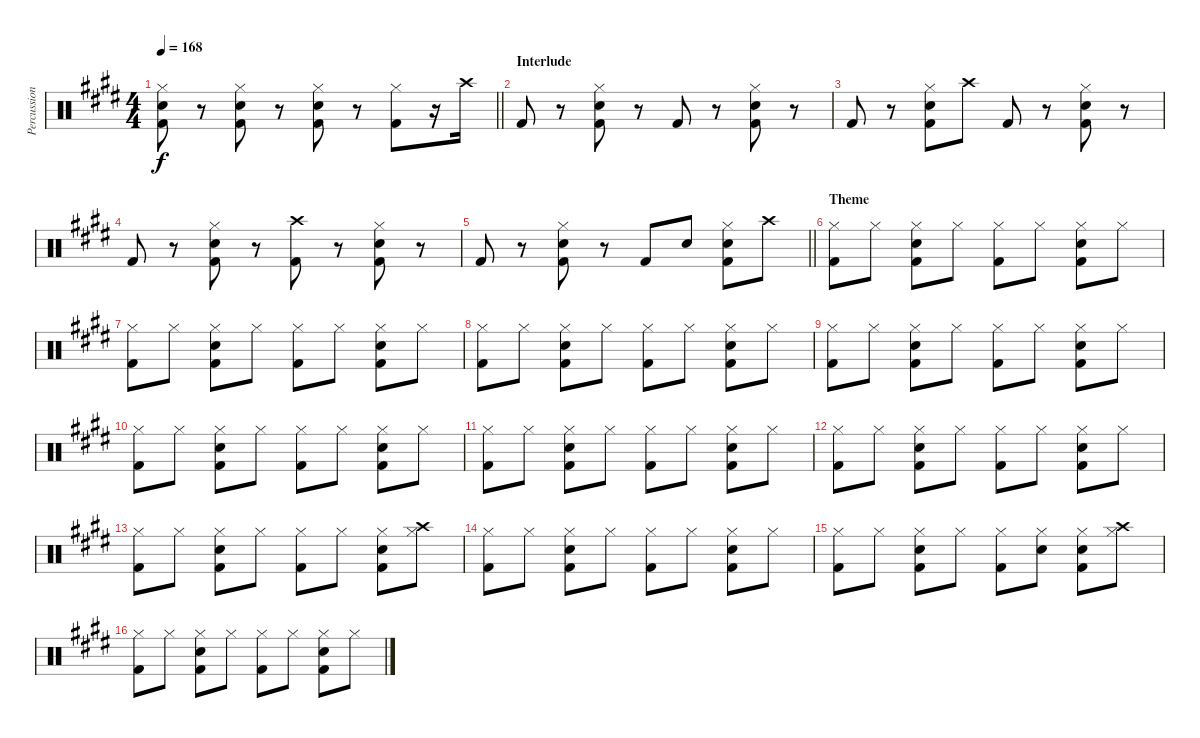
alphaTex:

\track ("Percussion" "Percussion") {instrument percussion}
\staff {score}
\articulation defaults
\ts (4 4)
\tempo 168
\clef neutral
\barLineRight lightlight
\ks e
("Hi-Hat (closed)" "Snare (hit) 2" "Kick (hit) 2").8{dy f} r.8 ("Hi-Hat (closed)" "Snare (hit) 2" "Kick (hit) 2").8 r.8 ("Hi-Hat (closed)" "Snare (hit) 2" "Kick (hit) 2").8 r.8 ("Hi-Hat (closed)" "Kick (hit) 2").8 r.16 "Crash high (hit)".16 |
\section ("" "Interlude")
"Kick (hit) 2".8 r.8 ("Hi-Hat (closed)" "Snare (hit) 2" "Kick (hit) 2").8 r.8 "Kick (hit) 2".8 r.8 ("Hi-Hat (closed)" "Snare (hit) 2" "Kick (hit) 2").8 r.8 |
"Kick (hit) 2".8 r.8 ("Hi-Hat (closed)" "Snare (hit) 2" "Kick (hit) 2").8 "Crash high (hit)".8 "Kick (hit) 2".8 r.8 ("Hi-Hat (closed)" "Snare (hit) 2" "Kick (hit) 2").8 r.8 |
"Kick (hit) 2".8 r.8 ("Hi-Hat (closed)" "Snare (hit) 2" "Kick (hit) 2").8 r.8 ("Crash high (hit)" "Kick (hit) 2").8 r.8 ("Hi-Hat (closed)" "Snare (hit) 2" "Kick (hit) 2").8 r.8 |
\barLineRight lightlight "Kick (hit) 2".8
r.8 ("Hi-Hat (closed)" "Snare (hit) 2" "Kick (hit) 2").8 r.8 "Kick (hit) 2".8 "Snare (hit) 2".8 ("Hi-Hat (closed)" "Snare (hit) 2" "Kick (hit) 2").8 "Crash high (hit)".8 |
\section ("" "Theme")
("Hi-Hat (closed)" "Kick (hit) 2").8 "Hi-Hat (closed)".8 ("Hi-Hat (closed)" "Snare (hit) 2" "Kick (hit) 2").8 "Hi-Hat (closed)".8 ("Hi-Hat (closed)" "Kick (hit) 2").8 "Hi-Hat (closed)".8 ("Hi-Hat (closed)" "Snare (hit) 2" "Kick (hit) 2").8 "Hi-Hat (closed)".8 |
("Hi-Hat (closed)" "Kick (hit) 2").8 "Hi-Hat (closed)".8 ("Hi-Hat (closed)" "Snare (hit) 2" "Kick (hit) 2").8 "Hi-Hat (closed)".8 ("Hi-Hat (closed)" "Kick (hit) 2").8 "Hi-Hat (closed)".8 ("Hi-Hat (closed)" "Snare (hit) 2" "Kick (hit) 2").8 "Hi-Hat (closed)".8 |
("Hi-Hat (closed)" "Kick (hit) 2").8 "Hi-Hat (closed)".8 ("Hi-Hat (closed)" "Snare (hit) 2" "Kick (hit) 2").8 "Hi-Hat (closed)".8 ("Hi-Hat (closed)" "Kick (hit) 2").8 "Hi-Hat (closed)".8 ("Hi-Hat (closed)" "Snare (hit) 2" "Kick (hit) 2").8 "Hi-Hat (closed)".8 |
("Hi-Hat (closed)" "Kick (hit) 2").8 "Hi-Hat (closed)".8 ("Hi-Hat (closed)" "Snare (hit) 2" "Kick (hit) 2").8 "Hi-Hat (closed)".8 ("Hi-Hat (closed)" "Kick (hit) 2").8 "Hi-Hat (closed)".8 ("Hi-Hat (closed)" "Snare (hit) 2" "Kick (hit) 2").8 "Hi-Hat (closed)".8 |
("Hi-Hat (closed)" "Kick (hit) 2").8 "Hi-Hat (closed)".8 ("Hi-Hat (closed)" "Snare (hit) 2" "Kick (hit) 2").8 "Hi-Hat (closed)".8 ("Hi-Hat (closed)" "Kick (hit) 2").8 "Hi-Hat (closed)".8 ("Hi-Hat (closed)" "Snare (hit) 2" "Kick (hit) 2").8 "Hi-Hat (closed)".8 |
("Hi-Hat (closed)" "Kick (hit) 2").8 "Hi-Hat (closed)".8 ("Hi-Hat (closed)" "Snare (hit) 2" "Kick (hit) 2").8 "Hi-Hat (closed)".8 ("Hi-Hat (closed)" "Kick (hit) 2").8 "Hi-Hat (closed)".8 ("Hi-Hat (closed)" "Snare (hit) 2" "Kick (hit) 2").8 "Hi-Hat (closed)".8 |
("Hi-Hat (closed)" "Kick (hit) 2").8 "Hi-Hat (closed)".8 ("Hi-Hat (closed)" "Snare (hit) 2" "Kick (hit) 2").8 "Hi-Hat (closed)".8 ("Hi-Hat (closed)" "Kick (hit) 2").8 "Hi-Hat (closed)".8 ("Hi-Hat (closed)" "Snare (hit) 2" "Kick (hit) 2").8 "Hi-Hat (closed)".8 |
("Hi-Hat (closed)" "Kick (hit) 2").8 "Hi-Hat (closed)".8 ("Hi-Hat (closed)" "Snare (hit) 2" "Kick (hit) 2").8 "Hi-Hat (closed)".8 ("Hi-Hat (closed)" "Kick (hit) 2").8 "Hi-Hat (closed)".8 ("Hi-Hat (closed)" "Snare (hit) 2" "Kick (hit) 2").8 ("Crash high (hit)" "Hi-Hat (closed)").8 |
("Hi-Hat (closed)" "Kick (hit) 2").8 "Hi-Hat (closed)".8 ("Hi-Hat (closed)" "Snare (hit) 2" "Kick (hit) 2").8 "Hi-Hat (closed)".8 ("Hi-Hat (closed)" "Kick (hit) 2").8 "Hi-Hat (closed)".8 ("Hi-Hat (closed)" "Snare (hit) 2" "Kick (hit) 2").8 "Hi-Hat (closed)".8 |
("Hi-Hat (closed)" "Kick (hit) 2").8 "Hi-Hat (closed)".8 ("Hi-Hat (closed)" "Snare (hit) 2" "Kick (hit) 2").8 "Hi-Hat (closed)".8 ("Hi-Hat (closed)" "Kick (hit) 2").8 ("Hi-Hat (closed)" "Snare (hit) 2").8 ("Hi-Hat (closed)" "Snare (hit) 2" "Kick (hit) 2").8 ("Crash high (hit)" "Hi-Hat (closed)").8 |
("Hi-Hat (closed)" "Kick (hit) 2").8 "Hi-Hat (closed)".8 ("Hi-Hat (closed)" "Snare (hit) 2" "Kick (hit) 2").8 "Hi-Hat (closed)".8 ("Hi-Hat (closed)" "Kick (hit) 2").8 "Hi-Hat (closed)".8 ("Hi-Hat (closed)" "Snare (hit) 2" "Kick (hit) 2").8 "Hi-Hat (closed)".8
